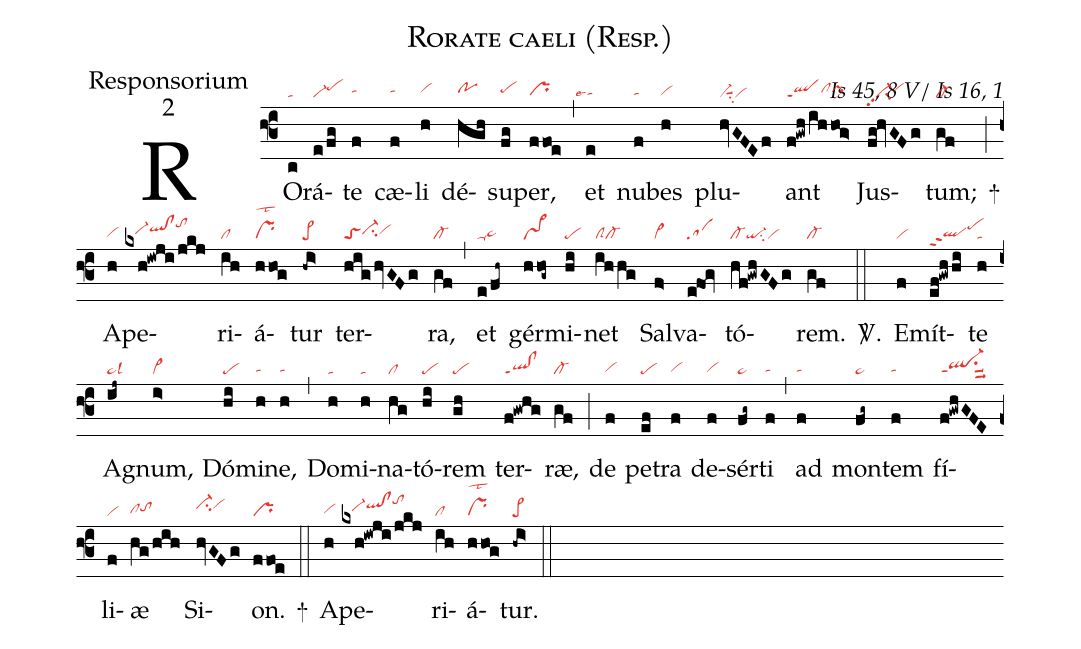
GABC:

name:Rorate caeli (Resp.);
office-part:Responsorium;
mode:2;
commentary:Is 45, 8 V/ Is 16, 1;
nabc-lines:1;
%%
(f3)
RO(c|ta)rá(e/fg|vi-pehi)te(f|tahh) cæ(f|tahh)li(h|vihh) dé(hgh|pohh)su(fg|pehh)per,(ffoe|prhg) (,)
et(e|```tahglse4) nu(f|tahg)bes(h|vihg) plu(hvGFEf|vi-suu1su2vi)ant(f!gwh/ihhog>|qlppt1clhhpi>hh) Jus(fg!hvGFg|vi-pp2su2vihh)tum;(gf|cl-) +(;)
A(h|vihg)pe(kxh!iwji/jkj|///vi-hhqlhi!clhitohk)ri(ih|cl)á(hhog|prlst2)tur(-hi>|pe>) ter(hig/hvGFg|toSci-hhvihh)ra,(gf|cl-) (,)
et(e/fh~|ta-ta>hg) gér(hhog~|vs>)mi(hi|pe)net(ihhg|clScl-) Sal(f>|vi>)va(efOg|sa)tó(hf!gwhGFg|cl-qi-su2vi)rem.(gf|cl-) <sp>V/</sp>.(::)
E(f|vi)mít(ef!gwhhi|qlhgppt2pehj)te(h|ta) A(ij~|ta>lsl3)gnum,(i>|vi>) Dó(hi|pe)mi(h|tahg)ne,(h|tahg) (,)
Do(h|ta)mi(h|ta)na(hg|cl)tó(hi|pe)rem(gh|pe) ter(f!gwhg|ql!clppt1)ræ,(gf|cl-) (;)
de(f|vihg) pe(ef|pe)tra(f|vihg) de(f|vihg)sér(fg~|ta>)ti(f|tahg) (,)
ad(f|tahg) mon(fg~|ta>)tem(f|tahg) fí(f!gwhGFE|ql-hhppt1su1suu2)li(f|vi)æ(hg/hih|clhgtohh) Si(hvGFg|ci-hivihi)on.(ffoe|pr) +(::)
A(h|vihg)pe(kxh!iwji/jkj|///vi-hhqlhi!clhitohk)ri(ih|cl)á(hhog|prlst2)tur.(-hi>|pe>) (::)
